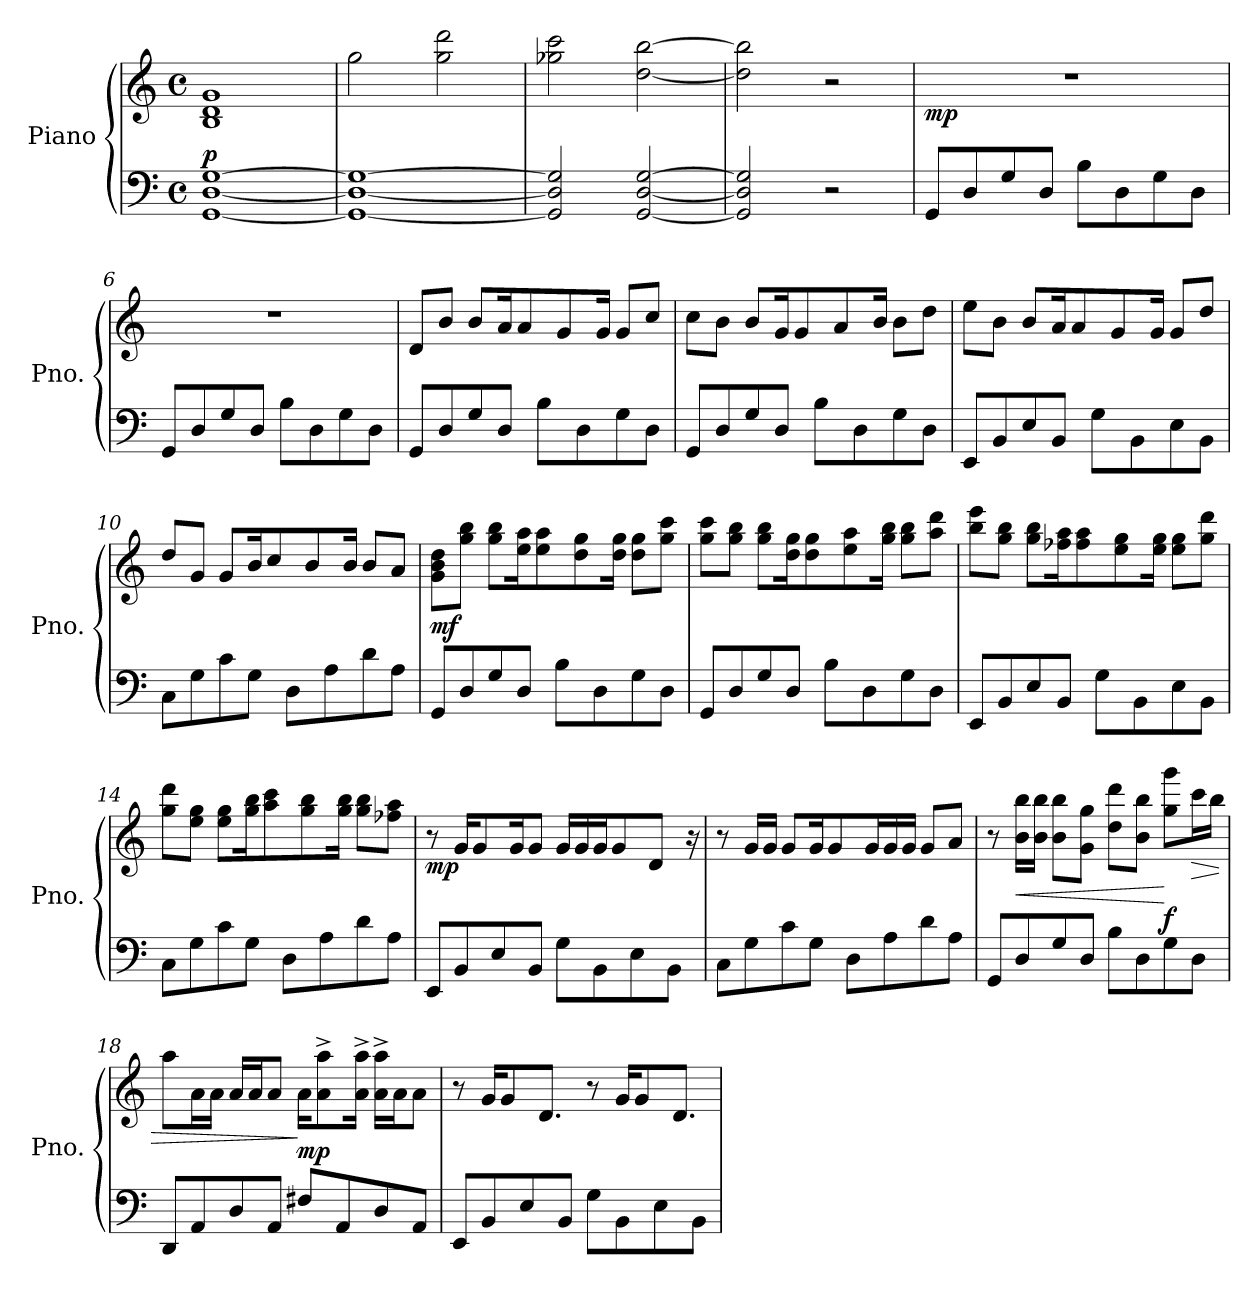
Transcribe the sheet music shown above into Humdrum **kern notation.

**kern	**kern	**dynam
*part1	*part1	*part1
*staff2	*staff1	*staff1/2
*I"Piano	*	*
*I'Pno.	*	*
*clefF4	*clefG2	*
*k[]	*k[]	*
*M4/4	*M4/4	*
*met(c)	*met(c)	*
*MM92	*MM92	*
=1	=1	=1
!	!	!LO:DY:a=2
[1GG [1D [1G	1B 1d 1g	p
=2	=2	=2
1GG_ 1D_ 1G_	2gg\	.
.	2gg\ 2ddd\	.
=3	=3	=3
2GG/] 2D/] 2G/]	2gg-X\ 2ccc\	.
[2GG/ [2D/ [2G/	[2dd\ [2bb\	.
=4	=4	=4
2GG/] 2D/] 2G/]	2dd\] 2bb\]	.
2r	2r	.
=5	=5	=5
!	!	!LO:DY:b
8GG/L	1r	mp
8D/	.	.
8G/	.	.
8D/J	.	.
8B\L	.	.
8D\	.	.
8G\	.	.
8D\J	.	.
=6	=6	=6
8GG/L	1r	.
8D/	.	.
8G/	.	.
8D/J	.	.
8B\L	.	.
8D\	.	.
8G\	.	.
8D\J	.	.
=7	=7	=7
8GG/L	8d/L	.
8D/	8b/J	.
8G/	8b/L	.
8D/J	16a/K	.
.	8a/	.
8B\L	.	.
.	8g/	.
8D\	.	.
.	16g/Jk	.
8G\	8g/L	.
8D\J	8cc/J	.
!!LO:LB:g=z
=8	=8	=8
8GG/L	8cc\L	.
8D/	8b\J	.
8G/	8b/L	.
8D/J	16g/K	.
.	8g/	.
8B\L	.	.
.	8a/	.
8D\	.	.
.	16b/Jk	.
8G\	8b\L	.
8D\J	8dd\J	.
=9	=9	=9
8EE/L	8ee\L	.
8BB/	8b\J	.
8E/	8b/L	.
8BB/J	16a/K	.
.	8a/	.
8G\L	.	.
.	8g/	.
8BB\	.	.
.	16g/Jk	.
8E\	8g/L	.
8BB\J	8dd/J	.
=10	=10	=10
8C\L	8dd/L	.
8G\	8g/J	.
8c\	8g/L	.
8G\J	16b/K	.
.	8cc/	.
8D\L	.	.
.	8b/	.
8A\	.	.
.	16b/Jk	.
8d\	8b/L	.
8A\J	8a/J	.
=11	=11	=11
!	!	!LO:DY:b
8GG/L	8g\ 8b\ 8dd\L	mf
8D/	8gg\ 8bb\J	.
8G/	8gg\ 8bb\L	.
8D/J	16ee\ 16aa\K	.
.	8ee\ 8aa\	.
8B\L	.	.
.	8dd\ 8gg\	.
8D\	.	.
.	16dd\ 16gg\Jk	.
8G\	8dd\ 8gg\L	.
8D\J	8gg\ 8ccc\J	.
!!LO:LB:g=z
=12	=12	=12
8GG/L	8gg\ 8ccc\L	.
8D/	8gg\ 8bb\J	.
8G/	8gg\ 8bb\L	.
8D/J	16dd\ 16gg\K	.
.	8dd\ 8gg\	.
8B\L	.	.
.	8ee\ 8aa\	.
8D\	.	.
.	16gg\ 16bb\Jk	.
8G\	8gg\ 8bb\L	.
8D\J	8aa\ 8ddd\J	.
=13	=13	=13
8EE/L	8bb\ 8eee\L	.
8BB/	8gg\ 8bb\J	.
8E/	8gg\ 8bb\L	.
8BB/J	16ff-X\ 16aa\K	.
.	8ff-\ 8aa\	.
8G\L	.	.
.	8ee\ 8gg\	.
8BB\	.	.
.	16ee\ 16gg\Jk	.
8E\	8ee\ 8gg\L	.
8BB\J	8gg\ 8ddd\J	.
=14	=14	=14
8C\L	8gg\ 8ddd\L	.
8G\	8ee\ 8gg\J	.
8c\	8ee\ 8gg\L	.
8G\J	16gg\ 16bb\K	.
.	8aa\ 8ccc\	.
8D\L	.	.
.	8gg\ 8bb\	.
8A\	.	.
.	16gg\ 16bb\Jk	.
8d\	8gg\ 8bb\L	.
8A\J	8ff-X\ 8aa\J	.
=15	=15	=15
!	!	!LO:DY:b
8EE/L	8r	mp
8BB/	16g/KL	.
.	8g/	.
8E/	.	.
.	16g/K	.
8BB/J	8g/J	.
8G\L	16g/LL	.
.	16g/	.
8BB\	16g/J	.
.	8g/	.
8E\	.	.
.	8d/J	.
8BB\J	.	.
.	16r	.
!!LO:LB:g=z
=16	=16	=16
8C\L	8r	.
8G\	16g/LL	.
.	16g/JJ	.
8c\	8g/L	.
8G\J	16g/K	.
.	8g/	.
8D\L	.	.
.	16g/L	.
8A\	16g/	.
.	16g/JJ	.
8d\	8g/L	.
8A\J	8a/J	.
=17	=17	=17
8GG/L	8r	.
!	!	!LO:HP:b
8D/	16b\ 16bb\LL	<
.	16b\ 16bb\JJ	.
8G/	8b\ 8bb\L	.
8D/J	8g\ 8gg\J	.
8B\L	8dd\ 8ddd\L	.
8D\	8b\ 8bb\J	.
!	!	!LO:DY:n=1:a=2
8G\	8gg\ 8ggg\L	[ f
!	!	!LO:HP:b
8D\J	16ccc\L	>
.	16bb\JJ	.
=18	=18	=18
8DD/L	8aa\L	.
8AA/	16a\L	.
.	16a\JJ	.
8D/	16a/LL	.
.	16a/J	.
8AA/J	8a/J	.
!	!	!LO:DY:n=1:a=2
8F#X/L	16a\KL	] mp
.	8a\^ 8aa\^	.
8AA/	.	.
.	16a\^ 16aa\^Jk	.
8D/	16a\^ 16aa\^LL	.
.	16a\J	.
8AA/J	8a\J	.
=19	=19	=19
8EE/L	8r	.
8BB/	16g/KL	.
.	8g/	.
8E/	.	.
.	8.d/J	.
8BB/J	.	.
8G\L	8r	.
8BB\	16g/KL	.
.	8g/	.
8E\	.	.
.	8.d/J	.
8BB\J	.	.
=	=	=
*-	*-	*-
